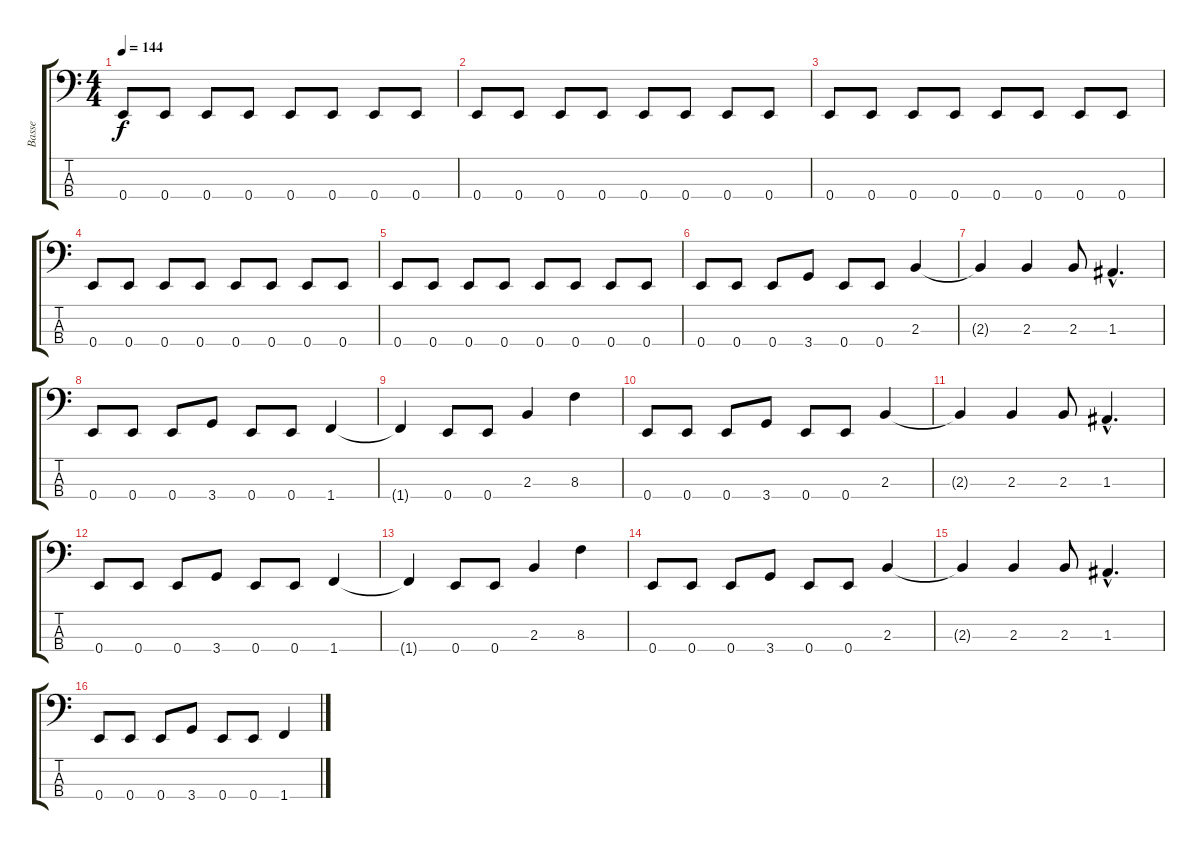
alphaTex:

\track ("Basse" "Basse") {instrument electricbasspick}
\staff {score tabs}
\tuning (G2 D2 A1 E1) {hide}
\ts (4 4)
\tempo 144
\clef f4
\ks c
0.4.8{dy f} 0.4.8 0.4.8 0.4.8 0.4.8 0.4.8 0.4.8 0.4.8 |
0.4.8 0.4.8 0.4.8 0.4.8 0.4.8 0.4.8 0.4.8 0.4.8 |
0.4.8 0.4.8 0.4.8 0.4.8 0.4.8 0.4.8 0.4.8 0.4.8 |
0.4.8 0.4.8 0.4.8 0.4.8 0.4.8 0.4.8 0.4.8 0.4.8 |
0.4.8 0.4.8 0.4.8 0.4.8 0.4.8 0.4.8 0.4.8 0.4.8 |
0.4.8 0.4.8 0.4.8 3.4.8 0.4.8 0.4.8 2.3.4 |
2.3{t}.4 2.3.4 2.3.8 1.3{hac}.4{d} |
0.4.8 0.4.8 0.4.8 3.4.8 0.4.8 0.4.8 1.4.4 |
1.4{t}.4 0.4.8 0.4.8 2.3.4 8.3.4 |
0.4.8 0.4.8 0.4.8 3.4.8 0.4.8 0.4.8 2.3.4 |
2.3{t}.4 2.3.4 2.3.8 1.3{hac}.4{d} |
0.4.8 0.4.8 0.4.8 3.4.8 0.4.8 0.4.8 1.4.4 |
1.4{t}.4 0.4.8 0.4.8 2.3.4 8.3.4 |
0.4.8 0.4.8 0.4.8 3.4.8 0.4.8 0.4.8 2.3.4 |
2.3{t}.4 2.3.4 2.3.8 1.3{hac}.4{d} |
0.4.8 0.4.8 0.4.8 3.4.8 0.4.8 0.4.8 1.4.4
